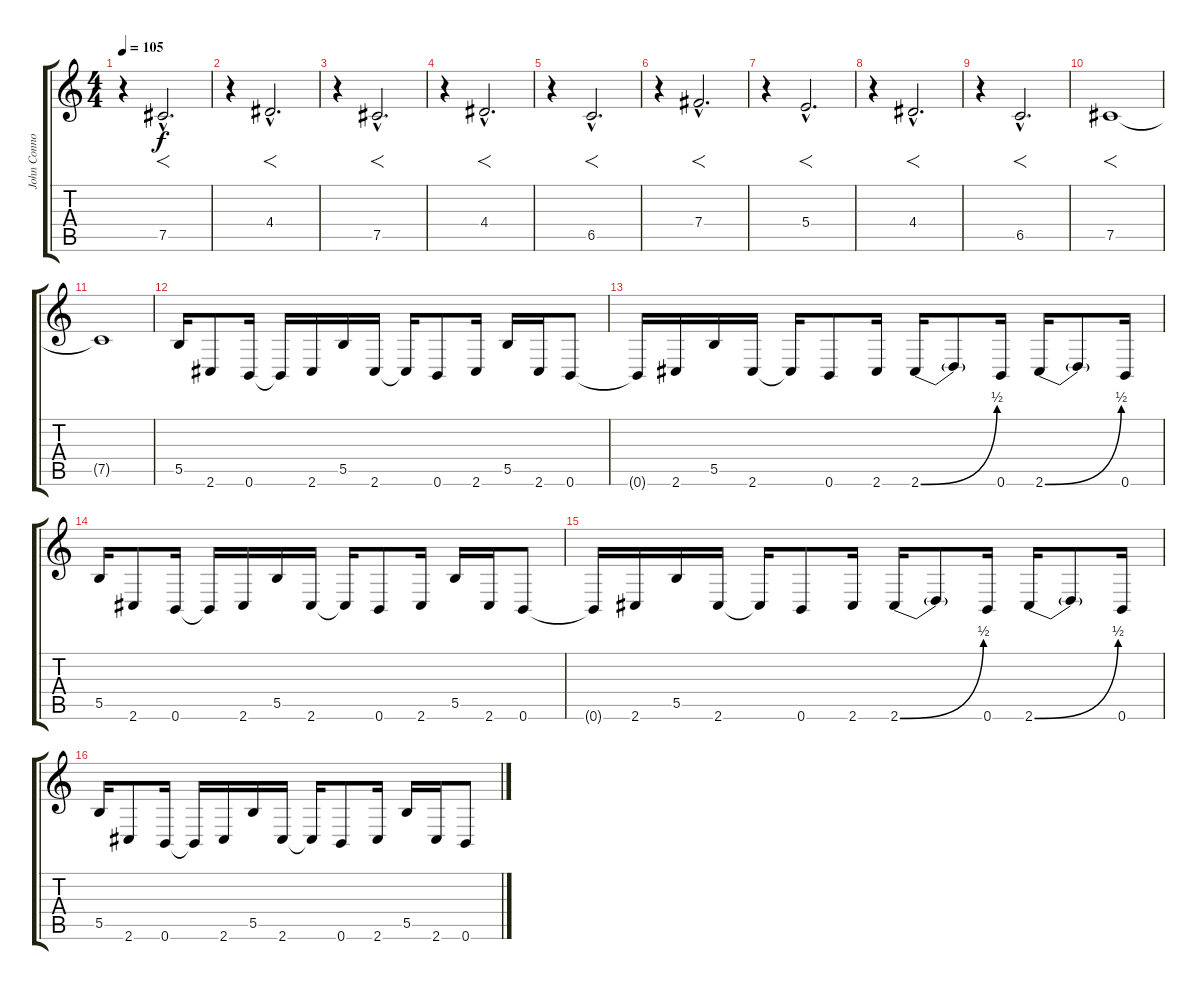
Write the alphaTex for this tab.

\track ("John Connolly - Guitar 2" "John Conno") {instrument distortionguitar}
\staff {score tabs}
\tuning (Db4 Ab3 E3 B2 Gb2 B1) {hide}
\ts (4 4)
\tempo 105
\clef g2
\ks c
r.4{dy f volume 16 instrument distortionguitar} 7.5{hac}.2{f d} |
r.4 4.4{hac}.2{f d} |
r.4 7.5{hac}.2{f d} |
r.4 4.4{hac}.2{f d} |
r.4 6.5{hac}.2{f d} |
r.4 7.4{hac}.2{f d} |
r.4 5.4{hac}.2{f d} |
r.4 4.4{hac}.2{f d} |
r.4 6.5{hac}.2{f d} |
7.5.1{f} |
7.5{t}.1 |
5.5.16{volume 11} 2.6.8 0.6.16 0.6{t}.16 2.6.16 5.5.16 2.6.16 2.6{t}.16 0.6.8 2.6.16 5.5.16 2.6.16 0.6.8 |
0.6{t}.16 2.6.16 5.5.16 2.6.16 2.6{t}.16 0.6.8 2.6.16 2.6{be (bend 0 0 60 2)}.16 2.6{t}.8 0.6.16 2.6{be (bend 0 0 60 2)}.16 2.6{t}.8 0.6.16 |
5.5.16 2.6.8 0.6.16 0.6{t}.16 2.6.16 5.5.16 2.6.16 2.6{t}.16 0.6.8 2.6.16 5.5.16 2.6.16 0.6.8 |
0.6{t}.16 2.6.16 5.5.16 2.6.16 2.6{t}.16 0.6.8 2.6.16 2.6{be (bend 0 0 60 2)}.16 2.6{t}.8 0.6.16 2.6{be (bend 0 0 60 2)}.16 2.6{t}.8 0.6.16 |
5.5.16 2.6.8 0.6.16 0.6{t}.16 2.6.16 5.5.16 2.6.16 2.6{t}.16 0.6.8 2.6.16 5.5.16 2.6.16 0.6.8
